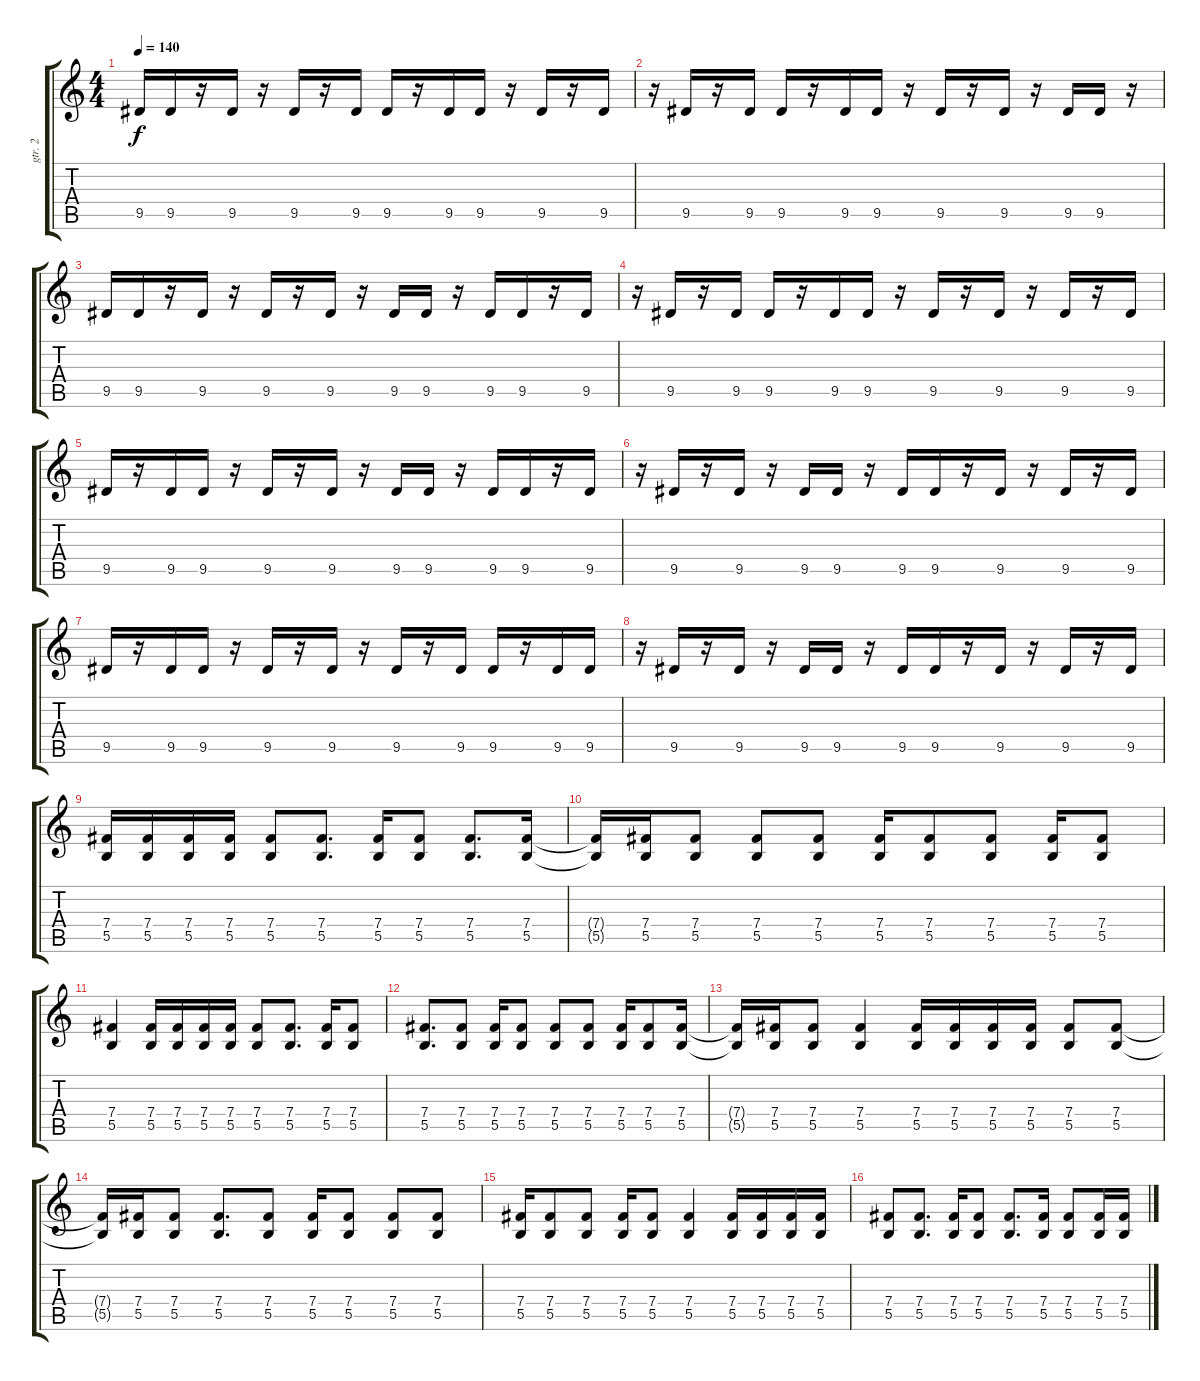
\track ("gtr. 2" "gtr. 2") {instrument distortionguitar}
\staff {score tabs}
\tuning (Db4 Ab3 E3 B2 Gb2 B1) {hide}
\ts (4 4)
\tempo 140
\clef g2
\ks c
9.5.16{dy f} 9.5.16 r.16 9.5.16 r.16 9.5.16 r.16 9.5.16 9.5.16 r.16 9.5.16 9.5.16 r.16 9.5.16 r.16 9.5.16 |
r.16 9.5.16 r.16 9.5.16 9.5.16 r.16 9.5.16 9.5.16 r.16 9.5.16 r.16 9.5.16 r.16 9.5.16 9.5.16 r.16 |
9.5.16 9.5.16 r.16 9.5.16 r.16 9.5.16 r.16 9.5.16 r.16 9.5.16 9.5.16 r.16 9.5.16 9.5.16 r.16 9.5.16 |
r.16 9.5.16 r.16 9.5.16 9.5.16 r.16 9.5.16 9.5.16 r.16 9.5.16 r.16 9.5.16 r.16 9.5.16 r.16 9.5.16 |
9.5.16 r.16 9.5.16 9.5.16 r.16 9.5.16 r.16 9.5.16 r.16 9.5.16 9.5.16 r.16 9.5.16 9.5.16 r.16 9.5.16 |
r.16 9.5.16 r.16 9.5.16 r.16 9.5.16 9.5.16 r.16 9.5.16 9.5.16 r.16 9.5.16 r.16 9.5.16 r.16 9.5.16 |
9.5.16 r.16 9.5.16 9.5.16 r.16 9.5.16 r.16 9.5.16 r.16 9.5.16 r.16 9.5.16 9.5.16 r.16 9.5.16 9.5.16 |
r.16 9.5.16 r.16 9.5.16 r.16 9.5.16 9.5.16 r.16 9.5.16 9.5.16 r.16 9.5.16 r.16 9.5.16 r.16 9.5.16 |
(7.4 5.5).16 (7.4 5.5).16 (7.4 5.5).16 (7.4 5.5).16 (7.4 5.5).8 (7.4 5.5).8{d} (7.4 5.5).16 (7.4 5.5).8 (7.4 5.5).8{d} (7.4 5.5).16 |
(7.4{t} 5.5{t}).16 (7.4 5.5).16 (7.4 5.5).8 (7.4 5.5).8 (7.4 5.5).8 (7.4 5.5).16 (7.4 5.5).8 (7.4 5.5).8 (7.4 5.5).16 (7.4 5.5).8 |
(7.4 5.5).4 (7.4 5.5).16 (7.4 5.5).16 (7.4 5.5).16 (7.4 5.5).16 (7.4 5.5).8 (7.4 5.5).8{d} (7.4 5.5).16 (7.4 5.5).8 |
(7.4 5.5).8{d} (7.4 5.5).8 (7.4 5.5).16 (7.4 5.5).8 (7.4 5.5).8 (7.4 5.5).8 (7.4 5.5).16 (7.4 5.5).8 (7.4 5.5).16 |
(7.4{t} 5.5{t}).16 (7.4 5.5).16 (7.4 5.5).8 (7.4 5.5).4 (7.4 5.5).16 (7.4 5.5).16 (7.4 5.5).16 (7.4 5.5).16 (7.4 5.5).8 (7.4 5.5).8 |
(7.4{t} 5.5{t}).16 (7.4 5.5).16 (7.4 5.5).8 (7.4 5.5).8{d} (7.4 5.5).8 (7.4 5.5).16 (7.4 5.5).8 (7.4 5.5).8 (7.4 5.5).8 |
(7.4 5.5).16 (7.4 5.5).8 (7.4 5.5).8 (7.4 5.5).16 (7.4 5.5).8 (7.4 5.5).4 (7.4 5.5).16 (7.4 5.5).16 (7.4 5.5).16 (7.4 5.5).16 |
(7.4 5.5).8 (7.4 5.5).8{d} (7.4 5.5).16 (7.4 5.5).8 (7.4 5.5).8{d} (7.4 5.5).16 (7.4 5.5).8 (7.4 5.5).16 (7.4 5.5).16
